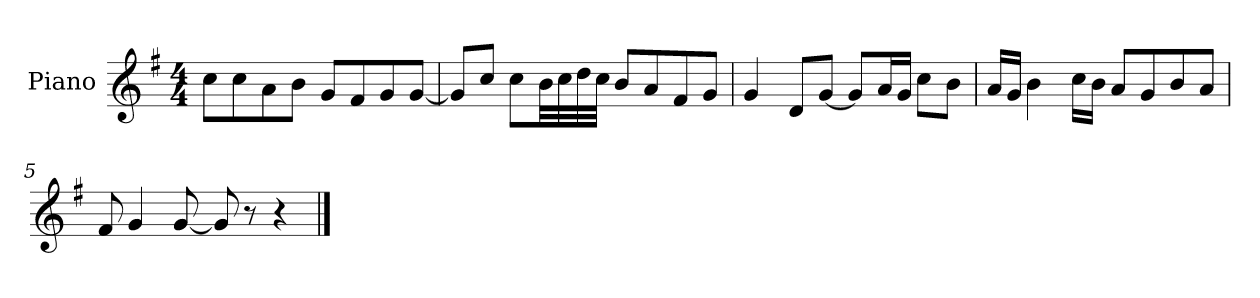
**kern
*part1
*staff1
*I"Piano
*I'P-no
*clefG2
*k[f#]
*M4/4
*MM90
=1
8cc\L
8cc\
8a\
8b\J
8g/L
8f#/
8g/
[8g/J
=2
8g/L]
8cc/J
8cc\L
32b\LL
32cc\
32dd\
32cc\JJJ
8b/L
8a/
8f#/
8g/J
=3
4g/
8d/L
[8g/J
8g/L]
16a/L
16g/JJ
8cc\L
8b\J
=4
16a/LL
16g/JJ
4b\
16cc\LL
16b\JJ
8a/L
8g/
8b/
8a/J
!!LO:LB:g=z
=5
8f#/
4g/
[8g/
8g/]
8r
4r
==
*-
